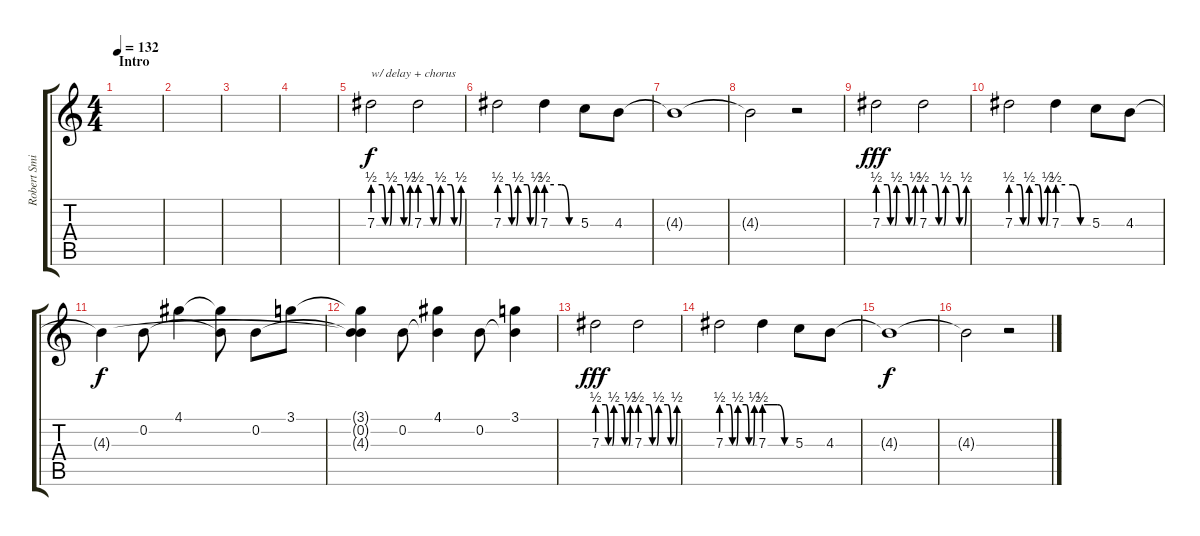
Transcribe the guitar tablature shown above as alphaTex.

\track ("Robert Smith (guitar)" "Robert Smi") {instrument overdrivenguitar}
\staff {score tabs}
\tuning (E4 B3 G3 D3 A2 E2) {hide}
\ts (4 4)
\section ("" "Intro")
\tempo 132
\clef g2
\ks c
|
|
|
|
7.3{be (custom 0 2 15 2 20 0 27 0 30 2 45 2 50 0 57 0 60 2)}.2{txt "w/ delay + chorus"} 7.3{be (custom 0 2 15 2 20 0 27 0 30 2 45 2 50 0 57 0 60 2)}.2 |
7.3{be (custom 0 2 15 2 20 0 27 0 30 2 45 2 50 0 57 0 60 2)}.2 7.3{be (custom 0 2 15 2 30 2 45 0 60 0)}.4 5.3.8 4.3.8 |
4.3{t}.1{dy f} |
4.3{t}.2 r.2 |
7.3{be (custom 0 2 15 2 20 0 27 0 30 2 45 2 50 0 57 0 60 2)}.2{dy fff} 7.3{be (custom 0 2 15 2 20 0 27 0 30 2 45 2 50 0 57 0 60 2)}.2 |
7.3{be (custom 0 2 15 2 20 0 27 0 30 2 45 2 50 0 57 0 60 2)}.2 7.3{be (custom 0 2 15 2 30 2 45 0 60 0)}.4 5.3.8 4.3.8 |
4.3{t}.4{dy f} 0.2.8 4.1.4 (4.1{t} 0.2{t}).8 0.2.8 3.1.8 |
(3.1{t} 0.2{t} 4.3{t}).4 0.2.8 (4.1 0.2{t}).4 0.2.8 (3.1 0.2{t}).4 |
7.3{be (custom 0 2 15 2 20 0 27 0 30 2 45 2 50 0 57 0 60 2)}.2{dy fff} 7.3{be (custom 0 2 15 2 20 0 27 0 30 2 45 2 50 0 57 0 60 2)}.2 |
7.3{be (custom 0 2 15 2 20 0 27 0 30 2 45 2 50 0 57 0 60 2)}.2 7.3{be (custom 0 2 15 2 30 2 45 0 60 0)}.4 5.3.8 4.3.8 |
4.3{t}.1{dy f} |
4.3{t}.2 r.2
